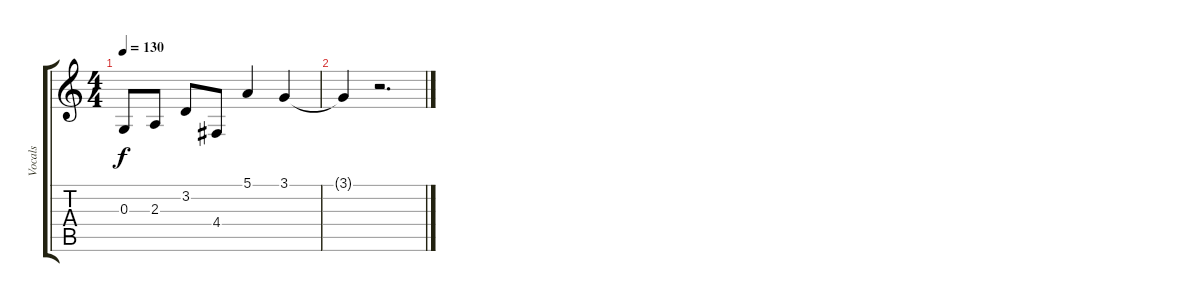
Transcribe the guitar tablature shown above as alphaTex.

\track ("Vocals" "Vocals") {instrument lead1square}
\staff {score tabs}
\tuning (E4 B3 G3 D3 A2 E2) {hide}
\ts (4 4)
\tempo 130
\clef g2
\ks c
0.3.8{dy f} 2.3.8 3.2.8 4.4.8 5.1.4 3.1.4 |
3.1{t}.4 r.2{d}
